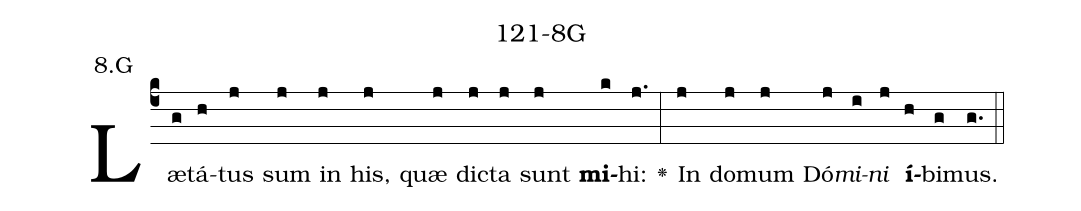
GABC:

name: 121-8G;
annotation: 8.G;
%%
(c4)Læ(g)tá(h)tus(j) sum(j) in(j) his,(j) quæ(j) dic(j)ta(j) sunt(j) <b>mi</b>(k)hi:(j.) <v>\greheightstar</v>(:) In(j) do(j)mum(j) Dó(j)<i>mi</i>(i)<i>ni</i>(j) <b>í</b>(h)bi(g)mus.(g.) (::)


%E(j) u(j) o(i) u(j) a(h) e.(g.) (::)
